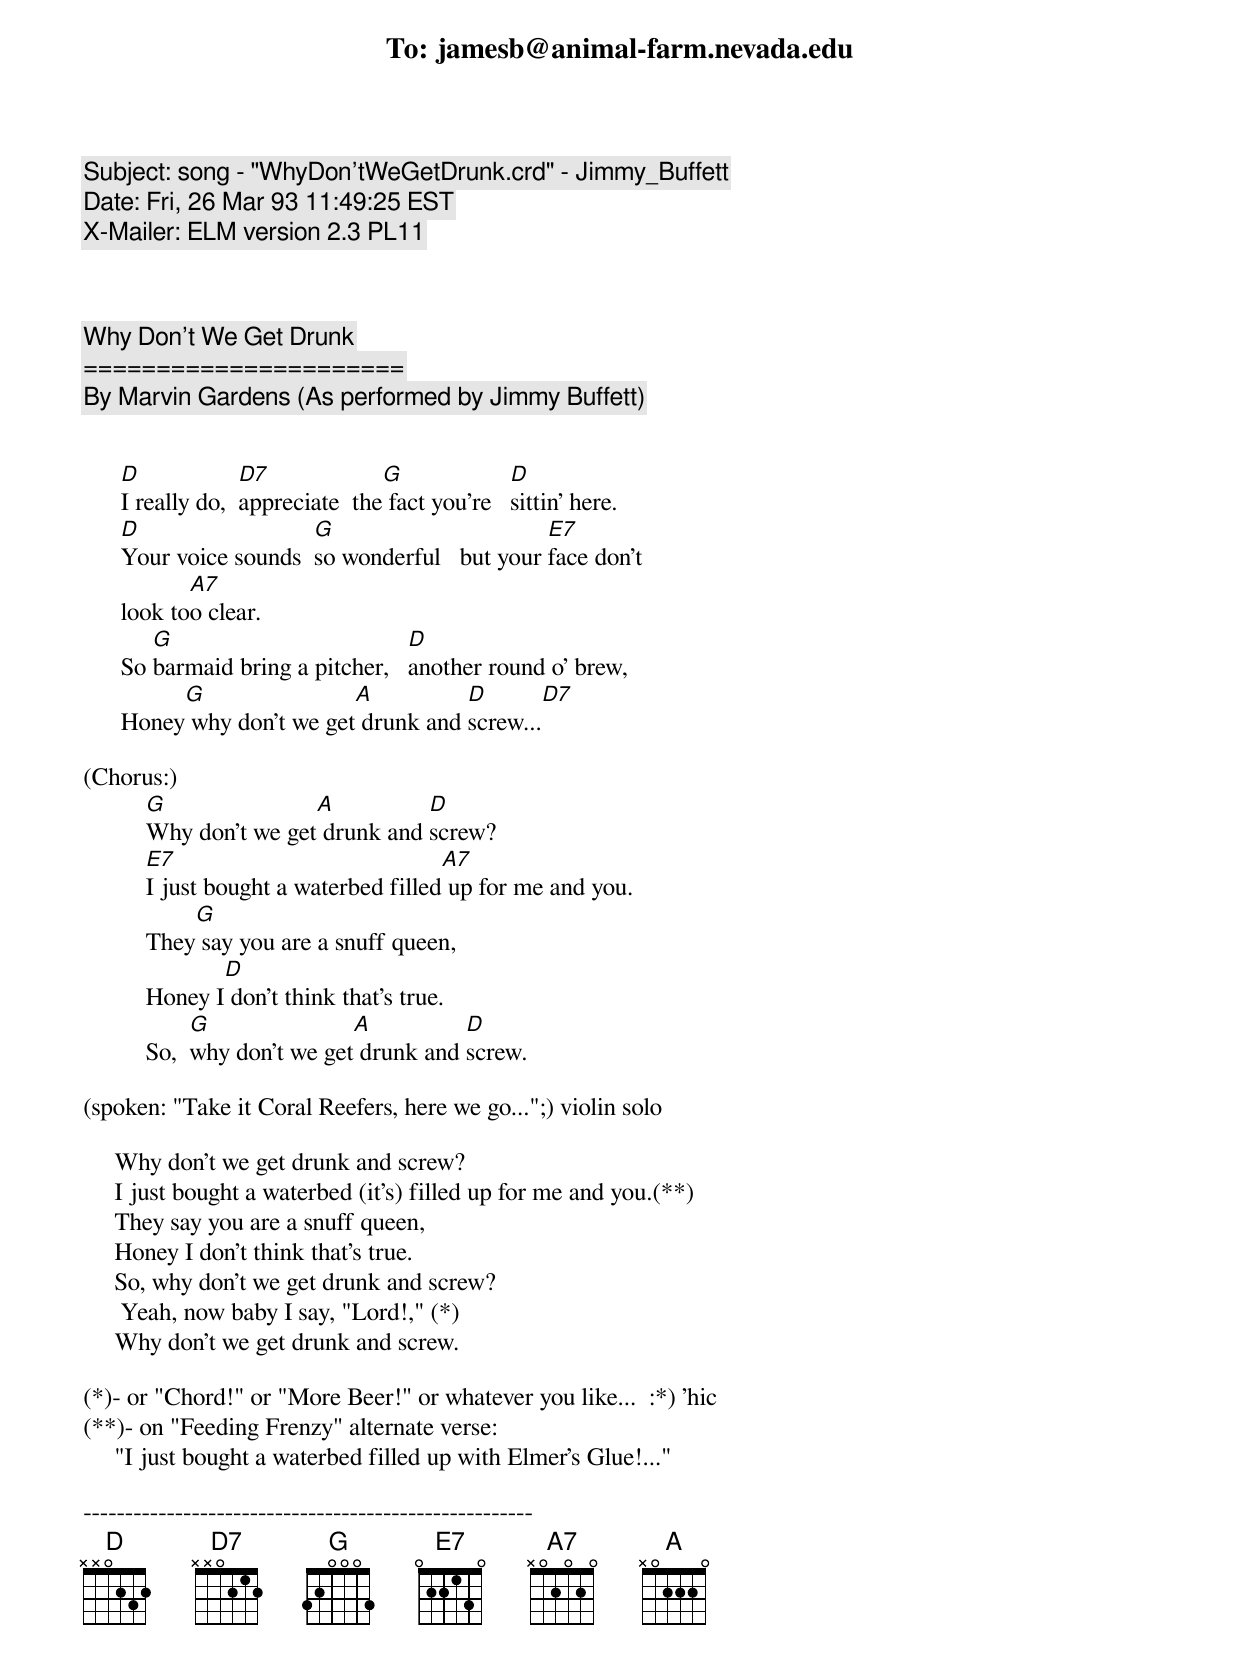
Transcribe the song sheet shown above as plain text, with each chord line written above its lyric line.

Subject: song - "WhyDon'tWeGetDrunk.crd" - Jimmy_Buffett
To: jamesb@animal-farm.nevada.edu
Date: Fri, 26 Mar 93 11:49:25 EST
X-Mailer: ELM [version 2.3 PL11]



Why Don't We Get Drunk
======================
By Marvin Gardens (As performed by Jimmy Buffett)


      D             D7             G              D
      I really do,  appreciate  the fact you're   sittin' here.
      D                  G                       E7
      Your voice sounds  so wonderful   but your face don't
             A7
      look too clear.
         G                          D
      So barmaid bring a pitcher,   another round o' brew,
           G                A          D        D7
      Honey why don't we get drunk and screw...

(Chorus:)
          G               A          D
          Why don't we get drunk and screw?
          E7                             A7
          I just bought a waterbed filled up for me and you.
              G
          They say you are a snuff queen,
                 D
          Honey I don't think that's true.
               G               A          D
          So,  why don't we get drunk and screw.

(spoken: "Take it Coral Reefers, here we go...";) violin solo

     Why don't we get drunk and screw?
     I just bought a waterbed (it's) filled up for me and you.(**)
     They say you are a snuff queen,
     Honey I don't think that's true.
     So, why don't we get drunk and screw?
      Yeah, now baby I say, "Lord!," (*)
     Why don't we get drunk and screw.

(*)- or "Chord!" or "More Beer!" or whatever you like...  :*) 'hic
(**)- on "Feeding Frenzy" alternate verse:
     "I just bought a waterbed filled up with Elmer's Glue!..."

------------------------------------------------------
